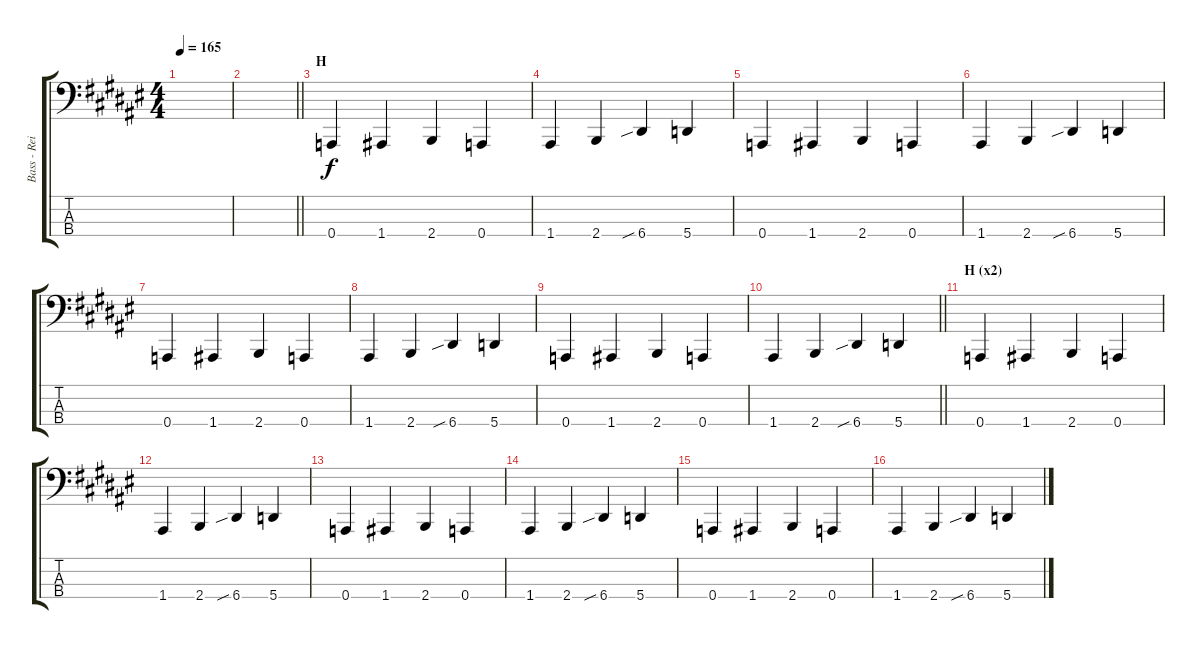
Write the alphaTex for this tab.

\track ("Bass - Reita" "Bass - Rei") {instrument electricbasspick}
\staff {score tabs}
\tuning (C2 G1 D1 A0) {hide}
\ts (4 4)
\tempo 165
\clef f4
\ks f#
|
\barLineRight lightlight
|
\section ("" "H")
0.4.4 1.4.4 2.4.4 0.4.4 |
1.4.4 2.4.4 6.4{sib}.4 5.4.4 |
0.4.4 1.4.4 2.4.4 0.4.4 |
1.4.4 2.4.4 6.4{sib}.4 5.4.4 |
0.4.4 1.4.4 2.4.4 0.4.4 |
1.4.4 2.4.4 6.4{sib}.4 5.4.4 |
0.4.4 1.4.4 2.4.4 0.4.4 |
\barLineRight lightlight
1.4.4 2.4.4 6.4{sib}.4 5.4.4 |
\section ("" "H (x2)")
0.4.4 1.4.4 2.4.4 0.4.4 |
1.4.4 2.4.4 6.4{sib}.4 5.4.4 |
0.4.4 1.4.4 2.4.4 0.4.4 |
1.4.4 2.4.4 6.4{sib}.4 5.4.4 |
0.4.4 1.4.4 2.4.4 0.4.4 |
1.4.4 2.4.4 6.4{sib}.4 5.4.4
